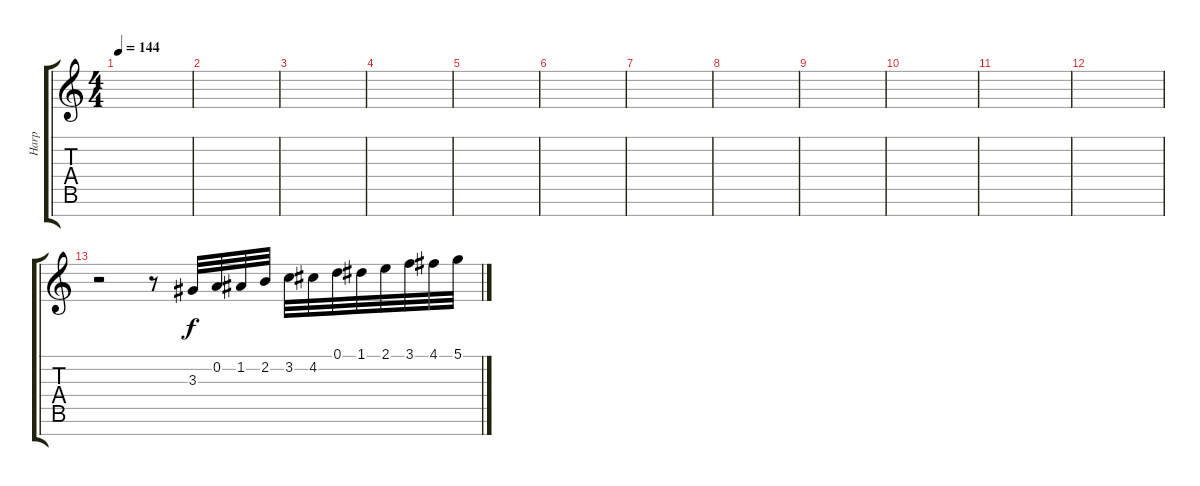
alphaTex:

\track ("Harp" "Harp") {instrument orchestralharp}
\staff {score tabs}
\tuning (D5 A4 F4 C4 G3 D3 A2) {hide}
\ts (4 4)
\tempo 144
\clef g2
\ks c
|
|
|
|
|
|
|
|
|
|
|
|
r.2 r.8 3.3.32 0.2.32 1.2.32 2.2.32 3.2.32 4.2.32 0.1.32 1.1.32 2.1.32 3.1.32 4.1.32 5.1.32
